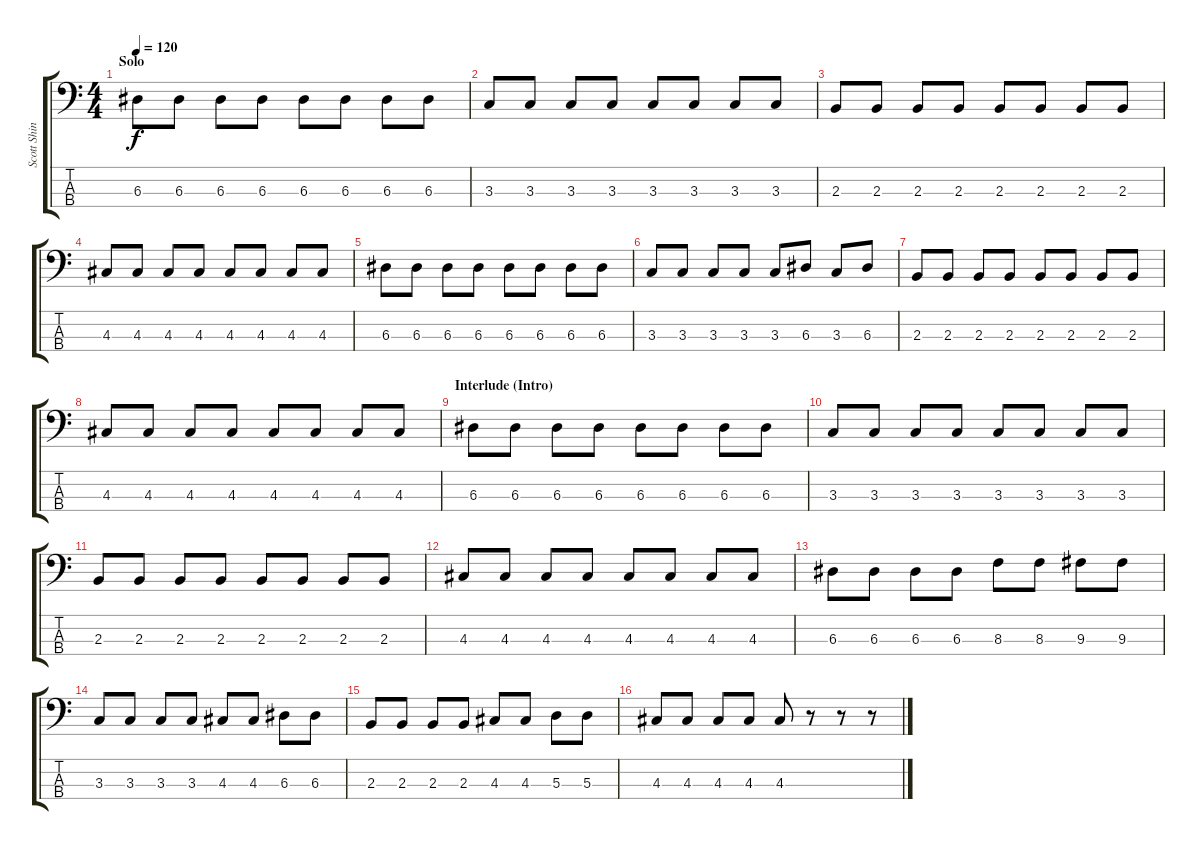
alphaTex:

\track ("Scott Shiner" "Scott Shin") {instrument electricbassfinger}
\staff {score tabs}
\tuning (G2 D2 A1 E1) {hide}
\ts (4 4)
\section ("" "Solo")
\tempo 120
\clef f4
\ks c
6.3.8{dy f} 6.3.8 6.3.8 6.3.8 6.3.8 6.3.8 6.3.8 6.3.8 |
3.3.8 3.3.8 3.3.8 3.3.8 3.3.8 3.3.8 3.3.8 3.3.8 |
2.3.8 2.3.8 2.3.8 2.3.8 2.3.8 2.3.8 2.3.8 2.3.8 |
4.3.8 4.3.8 4.3.8 4.3.8 4.3.8 4.3.8 4.3.8 4.3.8 |
6.3.8 6.3.8 6.3.8 6.3.8 6.3.8 6.3.8 6.3.8 6.3.8 |
3.3.8 3.3.8 3.3.8 3.3.8 3.3.8 6.3.8 3.3.8 6.3.8 |
2.3.8 2.3.8 2.3.8 2.3.8 2.3.8 2.3.8 2.3.8 2.3.8 |
4.3.8 4.3.8 4.3.8 4.3.8 4.3.8 4.3.8 4.3.8 4.3.8 |
\section ("" "Interlude (Intro) ")
6.3.8 6.3.8 6.3.8 6.3.8 6.3.8 6.3.8 6.3.8 6.3.8 |
3.3.8 3.3.8 3.3.8 3.3.8 3.3.8 3.3.8 3.3.8 3.3.8 |
2.3.8 2.3.8 2.3.8 2.3.8 2.3.8 2.3.8 2.3.8 2.3.8 |
4.3.8 4.3.8 4.3.8 4.3.8 4.3.8 4.3.8 4.3.8 4.3.8 |
6.3.8 6.3.8 6.3.8 6.3.8 8.3.8 8.3.8 9.3.8 9.3.8 |
3.3.8 3.3.8 3.3.8 3.3.8 4.3.8 4.3.8 6.3.8 6.3.8 |
2.3.8 2.3.8 2.3.8 2.3.8 4.3.8 4.3.8 5.3.8 5.3.8 |
4.3.8 4.3.8 4.3.8 4.3.8 4.3.8 r.8 r.8 r.8
